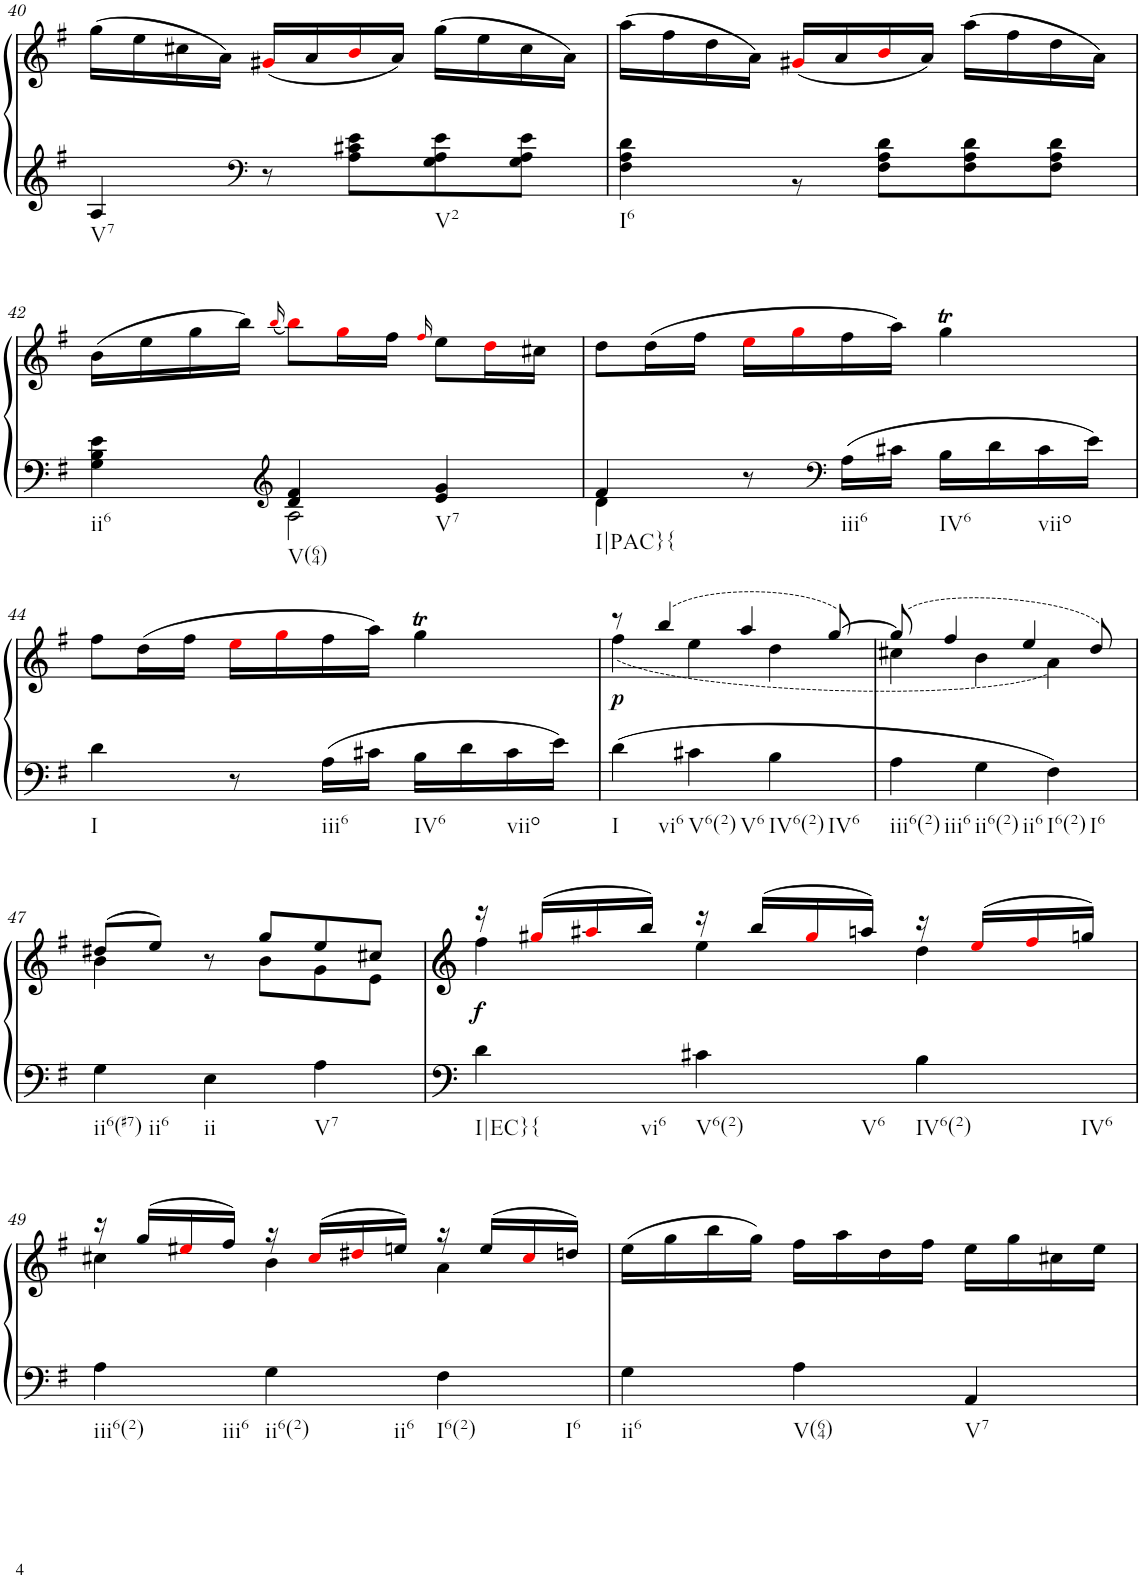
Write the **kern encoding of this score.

**kern	**kern	**dynam
*part1	*part1	*part1
*staff2	*staff1	*staff1/2
*I"Klavier linke Hand	*	*
!!LO:PB:g=z
*clefG2	*clefG2	*
*k[f#]	*k[f#]	*
*M3/4	*M3/4	*
=40	=40	=40
*^	*	*
!LO:TX:b:t=V7	!	!	!
4ryy	4A/	(16gg\LL	.
.	.	16ee\	.
.	.	16cc#X\	.
.	.	16a\JJ)	.
*clefF4	*	*	*
8r	8ryy	(16g#Xi/LL	.
.	.	16a/	.
8ryy	8A\ 8c#X\ 8e\L	16bi/	.
.	.	16a/JJ)	.
!LO:TX:b:t=V2	!	!	!
4ryy	8G\ 8A\ 8e\	(16gg\LL	.
.	.	16ee\	.
.	8G\ 8A\ 8e\J	16cc#\	.
.	.	16a\JJ)	.
=41	=41	=41	=41
!LO:TX:b:t=I6	!	!	!
2.ryy	4F#\ 4A\ 4d\	(16aa\LL	.
.	.	16ff#\	.
.	.	16dd\	.
.	.	16a\JJ)	.
.	8r	(16g#Xi/LL	.
.	.	16a/	.
.	8F#\ 8A\ 8d\L	16bi/	.
.	.	16a/JJ)	.
.	8F#\ 8A\ 8d\	(16aa\LL	.
.	.	16ff#\	.
.	8F#\ 8A\ 8d\J	16dd\	.
.	.	16a\JJ)	.
!!LO:LB:g=z
=42	=42	=42	=42
!LO:TX:b:t=ii6	!	!	!
4ryy	4G\ 4B\ 4e\	(16b\LL	.
.	.	16ee\	.
.	.	16gg\	.
.	.	16bb\JJ)	.
*clefG2	*	*	*
.	.	(16qbbi/	.
!LO:TX:b:t=V(64)	!	!	!
4d/ 4f#/	2A\	8bbi\L)	.
.	.	16ggi\L	.
.	.	16ff#\JJ	.
.	.	16qff#i/	.
!LO:TX:b:t=V7	!	!	!
4e/ 4g/	.	8ee\L	.
.	.	16ddi\L	.
.	.	16cc#X\JJ	.
=43	=43	=43	=43
!LO:TX:b:t=I|PAC}{	!	!	!
4f#/	4d\	8dd\L	.
.	.	(16dd\L	.
.	.	16ff#\JJ	.
8r	2ryy	16eei\LL	.
.	.	16ggi\	.
*clefF4	*	*	*
!LO:TX:b:t=iii6	!	!	!
16A\LL	.	16ff#\	.
16c#X\JJ	.	16aa\JJ)	.
!LO:TX:b:t=IV6	!	!	!
16B\LL	.	4ggT\	.
16d\	.	.	.
!LO:TX:b:t=viio	!	!	!
16c#\	.	.	.
16e\JJ	.	.	.
*v	*v	*	*
!!LO:LB:g=z
=44	=44	=44
!LO:TX:b:t=I	!	!
4d\	8ff#\L	.
.	(16dd\L	.
.	16ff#\JJ	.
8r	16eei\LL	.
.	16ggi\	.
!LO:TX:b:t=iii6	!	!
16A\LL	16ff#\	.
16c#X\JJ	16aa\JJ)	.
!LO:TX:b:t=IV6	!	!
16B\LL	4ggT\	.
16d\	.	.
!LO:TX:b:t=viio	!	!
16c#\	.	.
16e\JJ	.	.
=45	=45	=45
*	*^	*
!LO:TX:b:t=I	!	!	!
!LO:TX:b:t=vi6	!	!	!
!	!	!	!LO:DY:b
4d\	8r	(4ff#\	p
.	(4bb/	.	.
!LO:TX:b:t=V6(2)	!	!	!
!LO:TX:b:t=V6	!	!	!
4c#X\	.	4ee\	.
.	4aa/	.	.
!LO:TX:b:t=IV6(2)	!	!	!
!LO:TX:b:t=IV6	!	!	!
4B\	.	4dd\	.
.	[8gg/)	.	.
=46	=46	=46	=46
!LO:TX:b:t=iii6(2)	!	!	!
!LO:TX:b:t=iii6	!	!	!
4A\	(8gg/]	4cc#X\	.
.	4ff#/	.	.
!LO:TX:b:t=ii6(2)	!	!	!
!LO:TX:b:t=ii6	!	!	!
4G\	.	4b\	.
.	4ee/	.	.
!LO:TX:b:t=I6(2)	!	!	!
!LO:TX:b:t=I6	!	!	!
4F#\	.	4a\)	.
.	8dd/)	.	.
!!LO:LB:g=z	!!
=47	=47	=47	=47
!LO:TX:b:t=ii6(#7)	!	!	!
!LO:TX:b:t=ii6	!	!	!
4G\	(8dd#X/L	4b\	.
.	8ee/J)	.	.
!LO:TX:b:t=ii	!	!	!
4E\	8r	8ryy	.
.	8gg/L	8b\L	.
!LO:TX:b:t=V7	!	!	!
4A\	8ee/	8g\	.
.	8cc#X/J	8e\J	.
=48	=48	=48	=48
!LO:TX:b:t=I|EC}{	!	!	!
!LO:TX:b:t=vi6	!	!	!
!	!	!	!LO:DY:b
4d\	16r	4ff#\	f
.	(16gg#Xi/LL	.	.
.	16aa#Xi/	.	.
.	16bb/JJ)	.	.
!LO:TX:b:t=V6(2)	!	!	!
!LO:TX:b:t=V6	!	!	!
4c#X\	16r	4ee\	.
.	(16bb/LL	.	.
.	16gg#i/	.	.
.	16aan/JJ)	.	.
!LO:TX:b:t=IV6(2)	!	!	!
!LO:TX:b:t=IV6	!	!	!
4B\	16r	4dd\	.
.	(16eei/LL	.	.
.	16ff#i/	.	.
.	16ggn/JJ)	.	.
!!LO:LB:g=z	!!
=49	=49	=49	=49
!LO:TX:b:t=iii6(2)	!	!	!
!LO:TX:b:t=iii6	!	!	!
4A\	16r	4cc#X\	.
.	(16gg/LL	.	.
.	16ee#Xi/	.	.
.	16ff#/JJ)	.	.
!LO:TX:b:t=ii6(2)	!	!	!
!LO:TX:b:t=ii6	!	!	!
4G\	16r	4b\	.
.	(16cc#i/LL	.	.
.	16dd#Xi/	.	.
.	16een/JJ)	.	.
!LO:TX:b:t=I6(2)	!	!	!
!LO:TX:b:t=I6	!	!	!
4F#\	16r	4a\	.
.	(16ee/LL	.	.
.	16cc#i/	.	.
.	16ddn/JJ)	.	.
*	*v	*v	*
=50	=50	=50
!LO:TX:b:t=ii6	!	!
4G\	(16ee\LL	.
.	16gg\	.
.	16bb\	.
.	16gg\JJ)	.
!LO:TX:b:t=V(64)	!	!
4A\	16ff#\LL	.
.	16aa\	.
.	16dd\	.
.	16ff#\JJ	.
!LO:TX:b:t=V7	!	!
4AA/	16ee\LL	.
.	16gg\	.
.	16cc#X\	.
.	16ee\JJ	.
=	=	=
*-	*-	*-
